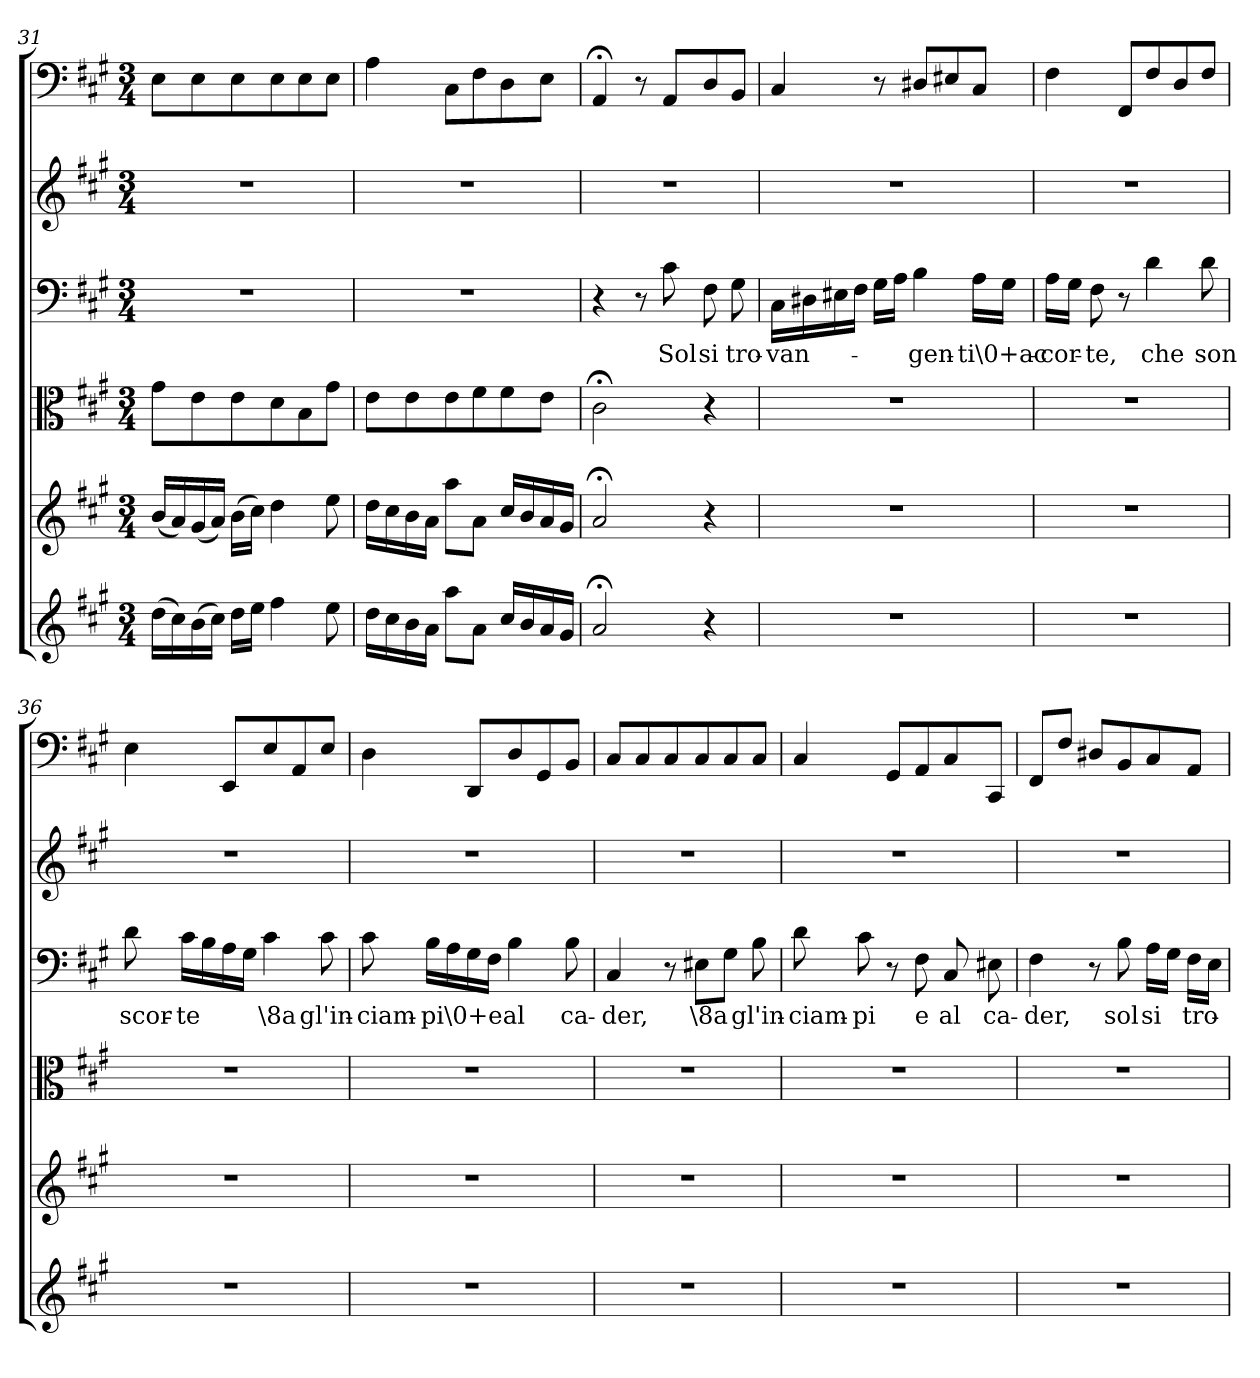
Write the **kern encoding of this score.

**kern	**kern	**kern	**kern	**text	**kern	**kern
*part6	*part5	*part4	*part3	*part3	*part2	*part1
*staff6	*staff5	*staff4	*staff3	*staff3	*staff2	*staff1
*clefG2	*clefG2	*clefC3	*clefF4	*	*clefG2	*clefF4
*k[f#c#g#]	*k[f#c#g#]	*k[f#c#g#]	*k[f#c#g#]	*	*k[f#c#g#]	*k[f#c#g#]
*A:	*A:	*A:	*A:	*	*A:	*A:
*M3/4	*M3/4	*M3/4	*M3/4	*	*M3/4	*M3/4
=31	=31	=31	=31	=31	=31	=31
(16dd\LL	(16b/LL	8g#\L	2.r	.	2.r	8E\L
16cc#\)	16a/)	.	.	.	.	.
(16b\	(16g#/	8e\	.	.	.	8E\
16cc#\JJ)	16a/JJ)	.	.	.	.	.
16dd\LL	(16b\LL	8e\	.	.	.	8E\
16ee\JJ	16cc#\JJ)	.	.	.	.	.
4ff#\	4dd\	8d\	.	.	.	8E\
.	.	8B\	.	.	.	8E\
8ee\	8ee\	8g#\J	.	.	.	8E\J
=32	=32	=32	=32	=32	=32	=32
16dd\LL	16dd\LL	8e\L	2.r	.	2.r	4A\
16cc#\	16cc#\	.	.	.	.	.
16b\	16b\	8e\	.	.	.	.
16a\JJ	16a\JJ	.	.	.	.	.
8aa\L	8aa\L	8e\	.	.	.	8C#\L
8a\J	8a\J	8f#\	.	.	.	8F#\
16cc#/LL	16cc#/LL	8f#\	.	.	.	8D\
16b/	16b/	.	.	.	.	.
16a/	16a/	8e\J	.	.	.	8E\J
16g#/JJ	16g#/JJ	.	.	.	.	.
=33	=33	=33	=33	=33	=33	=33
2a;</	2a;</	2c#;<\	4r	.	2.r	4AA;</
.	.	.	8r	.	.	8r
.	.	.	8c#\	Sol	.	8AA/L
4r	4r	4r	8F#\	si	.	8D/
.	.	.	8G#\	tro-	.	8BB/J
=34	=34	=34	=34	=34	=34	=34
2.r	2.r	2.r	16C#\LL	-van-	2.r	4C#/
.	.	.	16D#X\	.	.	.
.	.	.	16E#X\	.	.	.
.	.	.	16F#\JJ	.	.	.
.	.	.	16G#\LL	.	.	8r
.	.	.	16A\JJ	.	.	.
.	.	.	4B\	-gen-	.	8D#X/L
.	.	.	.	.	.	8E#X/
.	.	.	16A\LL	-ti\0+ac-	.	8C#/J
.	.	.	16G#\JJ	.	.	.
=35	=35	=35	=35	=35	=35	=35
2.r	2.r	2.r	16A\LL	-cor-	2.r	4F#\
.	.	.	16G#\JJ	.	.	.
.	.	.	8F#\	-te,	.	.
.	.	.	8r	.	.	8FF#/L
.	.	.	4d\	che	.	8F#/
.	.	.	.	.	.	8D/
.	.	.	8d\	son	.	8F#/J
=36	=36	=36	=36	=36	=36	=36
2.r	2.r	2.r	8d\	scor-	2.r	4E\
.	.	.	16c#\LL	-te	.	.
.	.	.	16B\	.	.	.
.	.	.	16A\	.	.	8EE/L
.	.	.	16G#\JJ	.	.	.
.	.	.	4c#\	\8a	.	8E/
.	.	.	.	.	.	8AA/
.	.	.	8c#\	gl'in-	.	8E/J
=37	=37	=37	=37	=37	=37	=37
2.r	2.r	2.r	8c#\	-ciam-	2.r	4D\
.	.	.	16B\LL	-pi\0+e	.	.
.	.	.	16A\	.	.	.
.	.	.	16G#\	.	.	8DD/L
.	.	.	16F#\JJ	.	.	.
.	.	.	4B\	al	.	8D/
.	.	.	.	.	.	8GG#/
.	.	.	8B\	ca-	.	8BB/J
=38	=38	=38	=38	=38	=38	=38
2.r	2.r	2.r	4C#/	-der,	2.r	8C#/L
.	.	.	.	.	.	8C#/
.	.	.	8r	.	.	8C#/
.	.	.	8E#X\L	\8a	.	8C#/
.	.	.	8G#\J	.	.	8C#/
.	.	.	8B\	gl'in-	.	8C#/J
=39	=39	=39	=39	=39	=39	=39
2.r	2.r	2.r	8d\	-ciam-	2.r	4C#/
.	.	.	8c#\	-pi	.	.
.	.	.	8r	.	.	8GG#/L
.	.	.	8F#\	e	.	8AA/
.	.	.	8C#/	al	.	8C#/
.	.	.	8E#X\	ca-	.	8CC#/J
=40	=40	=40	=40	=40	=40	=40
2.r	2.r	2.r	4F#\	-der,	2.r	8FF#/L
.	.	.	.	.	.	8F#/J
.	.	.	8r	.	.	8D#X/L
.	.	.	8B\	sol	.	8BB/
.	.	.	16A\LL	si	.	8C#/
.	.	.	16G#\JJ	.	.	.
.	.	.	16F#\LL	tro-	.	8AA/J
.	.	.	16E\JJ	.	.	.
=	=	=	=	=	=	=
*-	*-	*-	*-	*-	*-	*-
